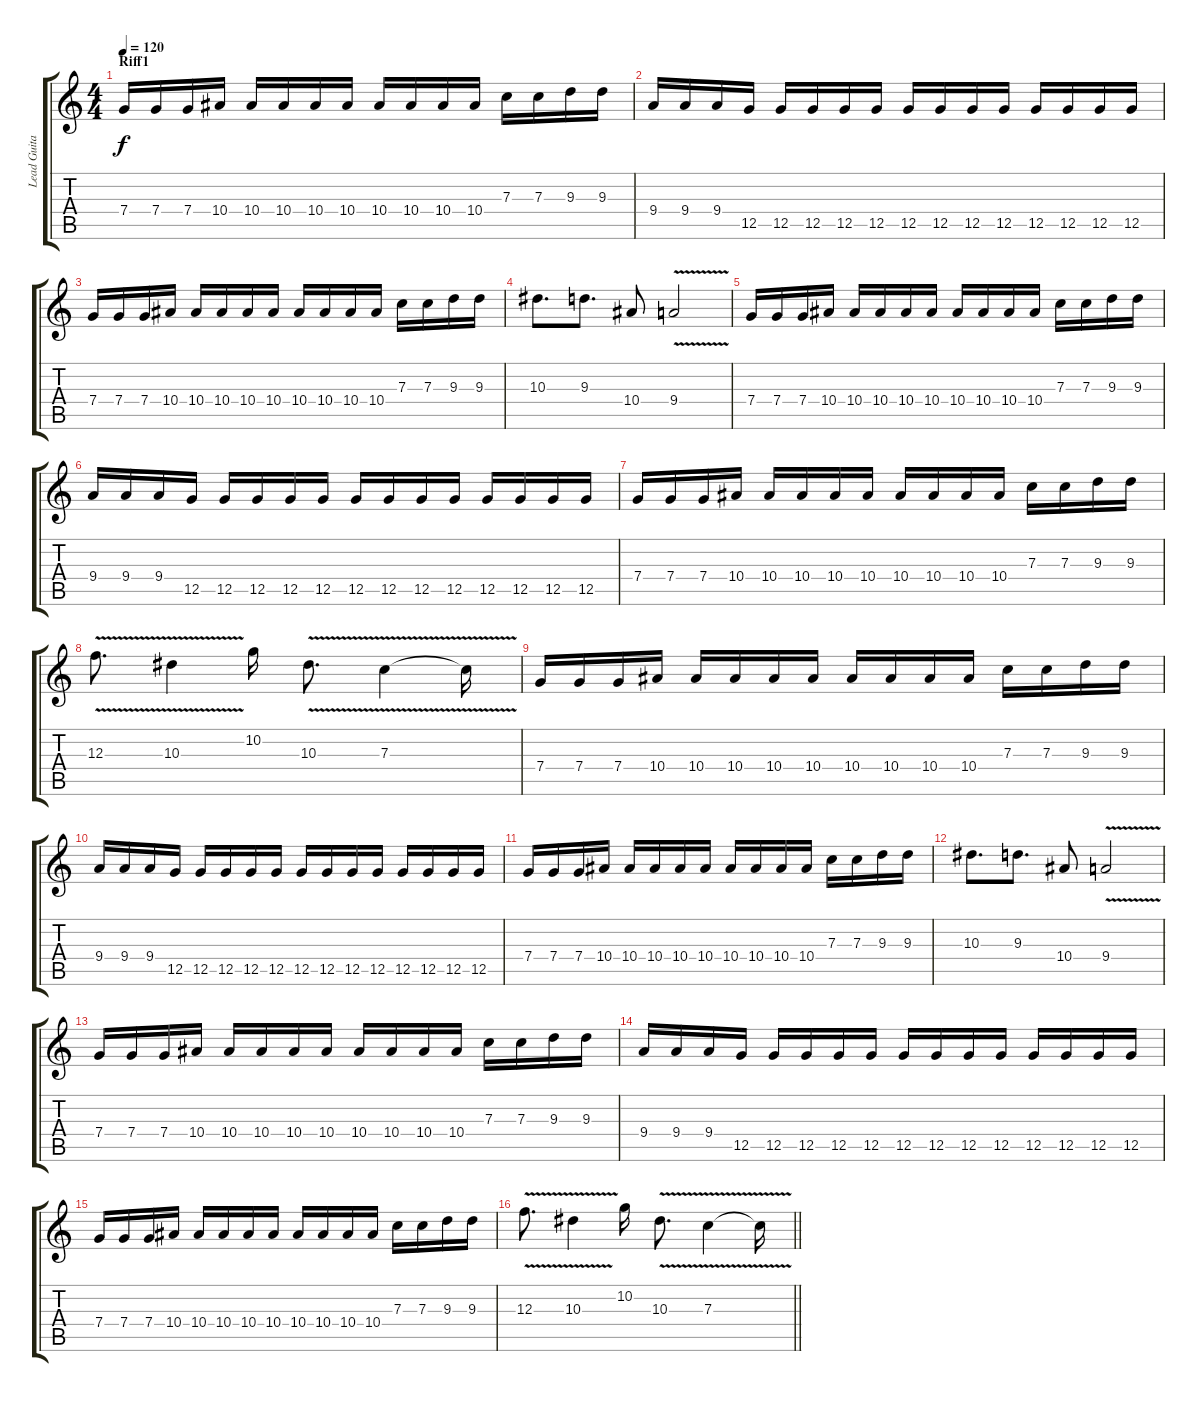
\track ("Lead Guitar 2" "Lead Guita") {instrument overdrivenguitar}
\staff {score tabs}
\tuning (D4 A3 F3 C3 G2 C2) {hide}
\ts (4 4)
\section ("" "Riff1")
\tempo 120
\clef g2
\ks c
7.4.16{dy f volume 9} 7.4.16 7.4.16 10.4.16 10.4.16 10.4.16 10.4.16 10.4.16 10.4.16 10.4.16 10.4.16 10.4.16 7.3.16 7.3.16 9.3.16 9.3.16 |
9.4.16 9.4.16 9.4.16 12.5.16 12.5.16 12.5.16 12.5.16 12.5.16 12.5.16 12.5.16 12.5.16 12.5.16 12.5.16 12.5.16 12.5.16 12.5.16 |
7.4.16 7.4.16 7.4.16 10.4.16 10.4.16 10.4.16 10.4.16 10.4.16 10.4.16 10.4.16 10.4.16 10.4.16 7.3.16 7.3.16 9.3.16 9.3.16 |
10.3.8{d} 9.3.8{d} 10.4.8 9.4{v}.2 |
7.4.16 7.4.16 7.4.16 10.4.16 10.4.16 10.4.16 10.4.16 10.4.16 10.4.16 10.4.16 10.4.16 10.4.16 7.3.16 7.3.16 9.3.16 9.3.16 |
9.4.16 9.4.16 9.4.16 12.5.16 12.5.16 12.5.16 12.5.16 12.5.16 12.5.16 12.5.16 12.5.16 12.5.16 12.5.16 12.5.16 12.5.16 12.5.16 |
7.4.16 7.4.16 7.4.16 10.4.16 10.4.16 10.4.16 10.4.16 10.4.16 10.4.16 10.4.16 10.4.16 10.4.16 7.3.16 7.3.16 9.3.16 9.3.16 |
12.3{v}.8{d} 10.3{v}.4 10.2.16 10.3{v}.8{d} 7.3{v}.4 7.3{t}.16 |
7.4.16 7.4.16 7.4.16 10.4.16 10.4.16 10.4.16 10.4.16 10.4.16 10.4.16 10.4.16 10.4.16 10.4.16 7.3.16 7.3.16 9.3.16 9.3.16 |
9.4.16 9.4.16 9.4.16 12.5.16 12.5.16 12.5.16 12.5.16 12.5.16 12.5.16 12.5.16 12.5.16 12.5.16 12.5.16 12.5.16 12.5.16 12.5.16 |
7.4.16 7.4.16 7.4.16 10.4.16 10.4.16 10.4.16 10.4.16 10.4.16 10.4.16 10.4.16 10.4.16 10.4.16 7.3.16 7.3.16 9.3.16 9.3.16 |
10.3.8{d} 9.3.8{d} 10.4.8 9.4{v}.2 |
7.4.16 7.4.16 7.4.16 10.4.16 10.4.16 10.4.16 10.4.16 10.4.16 10.4.16 10.4.16 10.4.16 10.4.16 7.3.16 7.3.16 9.3.16 9.3.16 |
9.4.16 9.4.16 9.4.16 12.5.16 12.5.16 12.5.16 12.5.16 12.5.16 12.5.16 12.5.16 12.5.16 12.5.16 12.5.16 12.5.16 12.5.16 12.5.16 |
7.4.16 7.4.16 7.4.16 10.4.16 10.4.16 10.4.16 10.4.16 10.4.16 10.4.16 10.4.16 10.4.16 10.4.16 7.3.16 7.3.16 9.3.16 9.3.16 |
\barLineRight lightlight
12.3{v}.8{d} 10.3{v}.4 10.2.16 10.3{v}.8{d} 7.3{v}.4 7.3{t}.16
